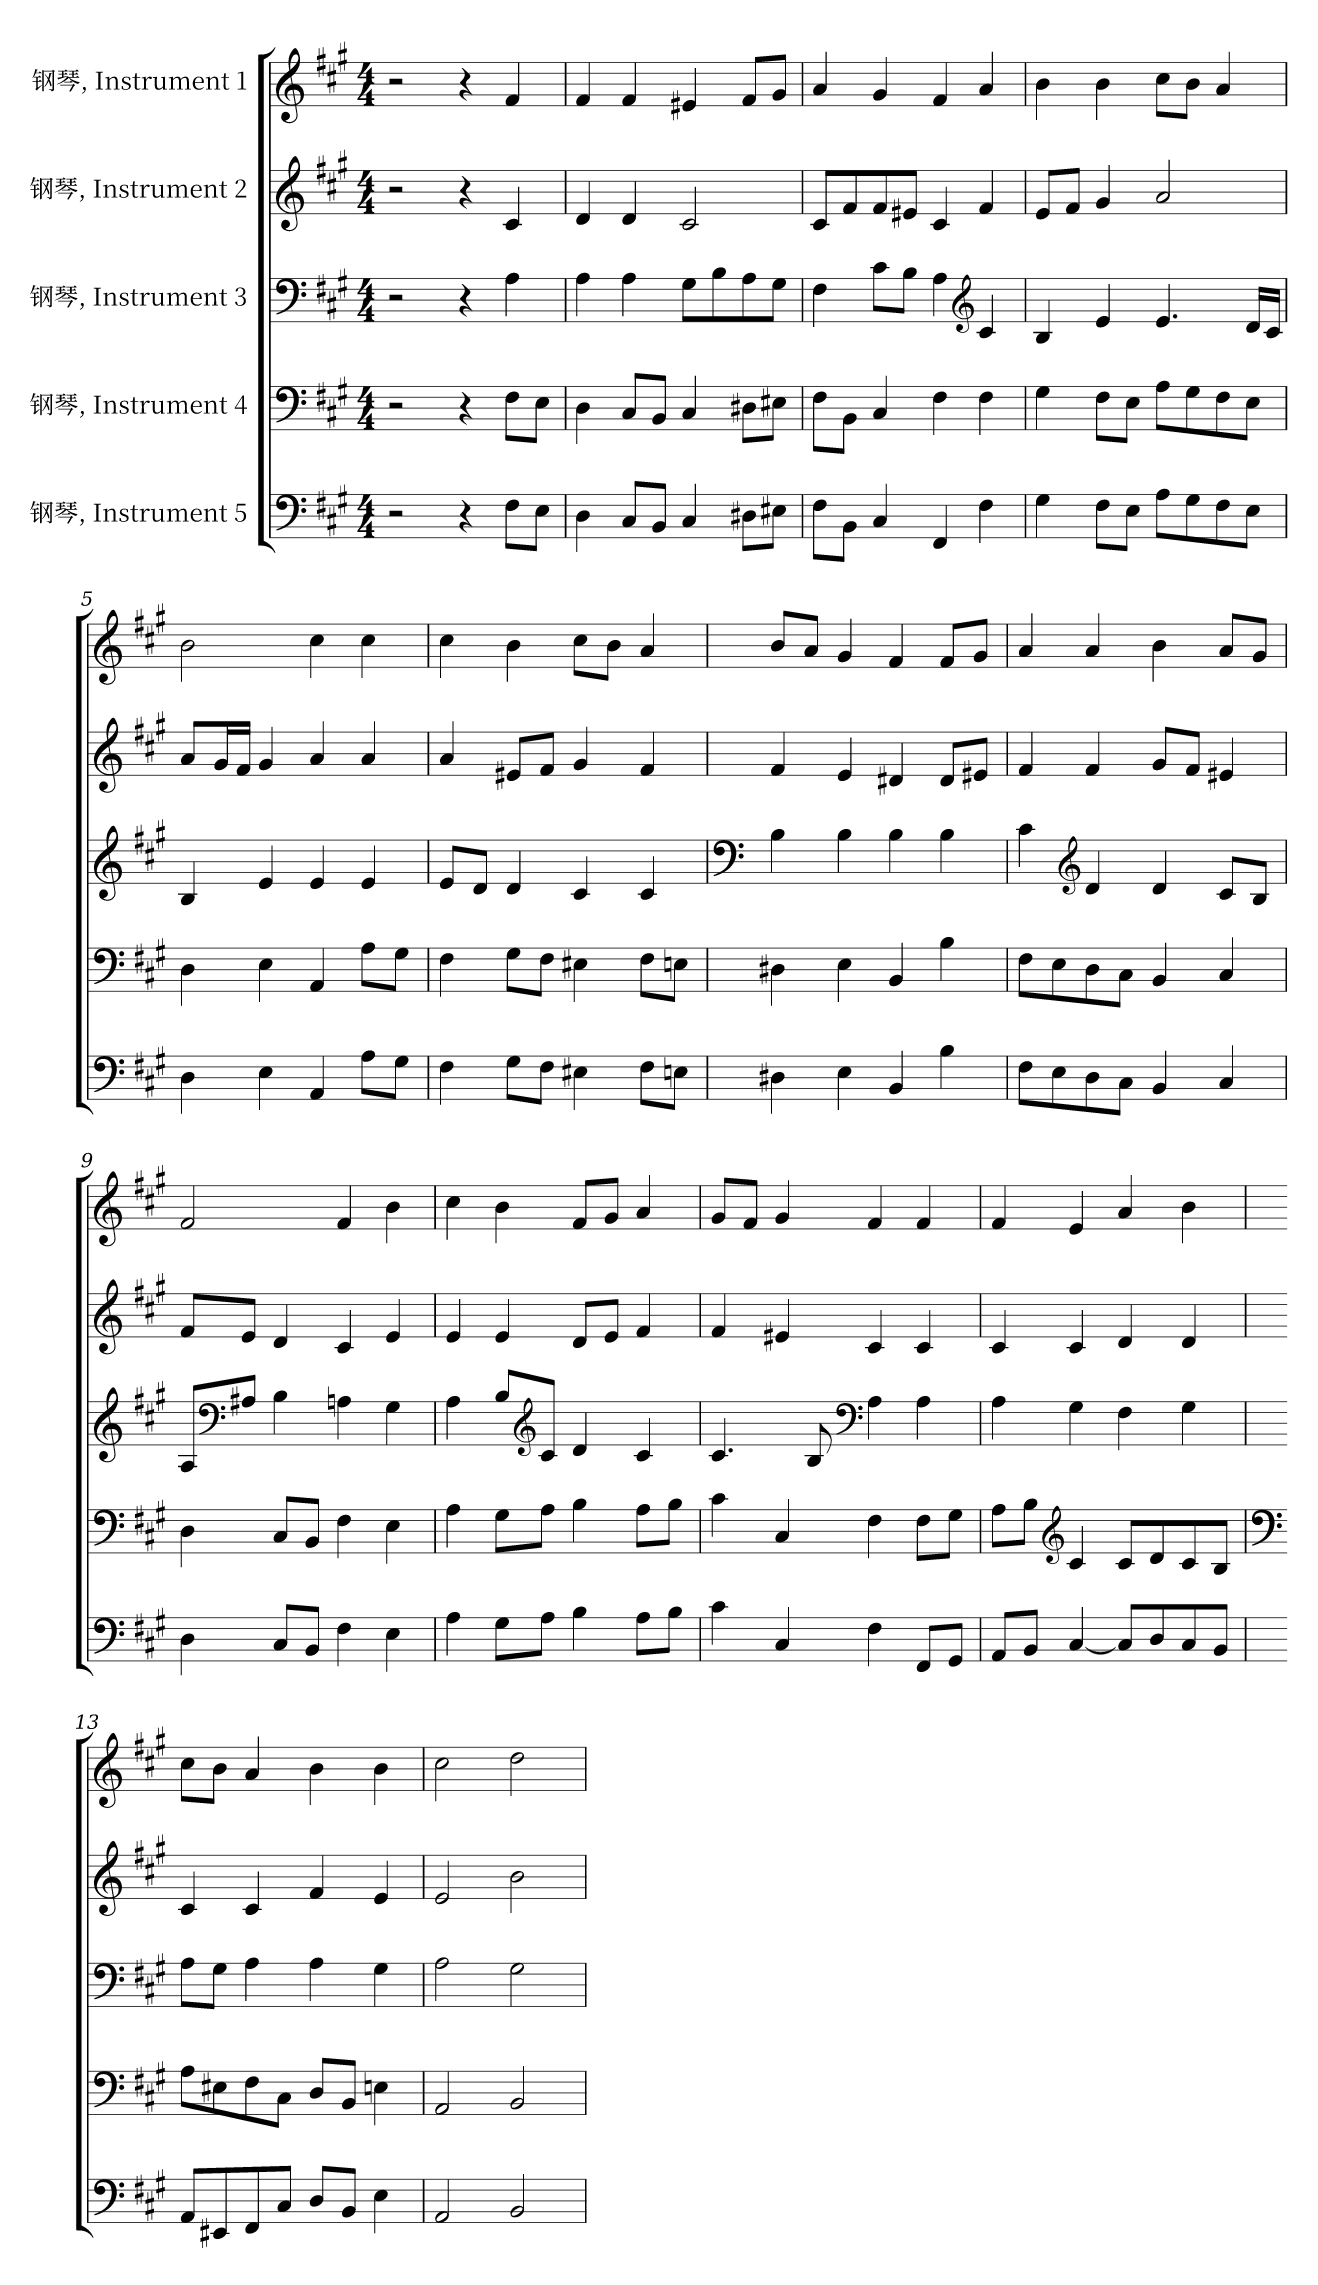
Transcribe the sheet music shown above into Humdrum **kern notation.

**kern	**kern	**kern	**kern	**kern
*part5	*part4	*part3	*part2	*part1
*staff5	*staff4	*staff3	*staff2	*staff1
*I"钢琴, Instrument 5	*I"钢琴, Instrument 4	*I"钢琴, Instrument 3	*I"钢琴, Instrument 2	*I"钢琴, Instrument 1
*clefF4	*clefF4	*clefF4	*clefG2	*clefG2
*k[f#c#g#]	*k[f#c#g#]	*k[f#c#g#]	*k[f#c#g#]	*k[f#c#g#]
*M4/4	*M4/4	*M4/4	*M4/4	*M4/4
*MM96	*MM96	*MM96	*MM96	*MM96
=1	=1	=1	=1	=1
2r	2r	2r	2r	2r
4r	4r	4r	4r	4r
8F#\L	8F#\L	4A\	4c#/	4f#/
8E\J	8E\J	.	.	.
=2	=2	=2	=2	=2
4D\	4D\	4A\	4d/	4f#/
8C#/L	8C#/L	4A\	4d/	4f#/
8BB/J	8BB/J	.	.	.
4C#/	4C#/	8G#\L	2c#/	4e#X/
.	.	8B\	.	.
8D#X\L	8D#X\L	8A\	.	8f#/L
8E#X\J	8E#X\J	8G#\J	.	8g#/J
=3	=3	=3	=3	=3
8F#\L	8F#\L	4F#\	8c#/L	4a/
8BB\J	8BB\J	.	8f#/	.
4C#/	4C#/	8c#\L	8f#/	4g#/
.	.	8B\J	8e#X/J	.
4FF#/	4F#\	4A\	4c#/	4f#/
*	*	*clefG2	*	*
4F#\	4F#\	4c#/	4f#/	4a/
=4	=4	=4	=4	=4
4G#\	4G#\	4B/	8e/L	4b\
.	.	.	8f#/J	.
8F#\L	8F#\L	4e/	4g#/	4b\
8E\J	8E\J	.	.	.
8A\L	8A\L	4.e/	2a/	8cc#\L
8G#\	8G#\	.	.	8b\J
8F#\	8F#\	.	.	4a/
8E\J	8E\J	16d/LL	.	.
.	.	16c#/JJ	.	.
!!LO:LB:g=z
=5	=5	=5	=5	=5
4D\	4D\	4B/	8a/L	2b\
.	.	.	16g#/L	.
.	.	.	16f#/JJ	.
4E\	4E\	4e/	4g#/	.
4AA/	4AA/	4e/	4a/	4cc#\
8A\L	8A\L	4e/	4a/	4cc#\
8G#\J	8G#\J	.	.	.
=6	=6	=6	=6	=6
4F#\	4F#\	8e/L	4a/	4cc#\
.	.	8d/J	.	.
8G#\L	8G#\L	4d/	8e#X/L	4b\
8F#\J	8F#\J	.	8f#/J	.
4E#X\	4E#X\	4c#/	4g#/	8cc#\L
.	.	.	.	8b\J
8F#\L	8F#\L	4c#/	4f#/	4a/
8En\J	8En\J	.	.	.
=7	=7	=7	=7	=7
*	*	*clefF4	*	*
4D#X\	4D#X\	4B\	4f#/	8b/L
.	.	.	.	8a/J
4E\	4E\	4B\	4e/	4g#/
4BB/	4BB/	4B\	4d#X/	4f#/
4B\	4B\	4B\	8d#/L	8f#/L
.	.	.	8e#X/J	8g#/J
=8	=8	=8	=8	=8
8F#\L	8F#\L	4c#\	4f#/	4a/
8E\	8E\	.	.	.
*	*	*clefG2	*	*
8D\	8D\	4d/	4f#/	4a/
8C#\J	8C#\J	.	.	.
4BB/	4BB/	4d/	8g#/L	4b\
.	.	.	8f#/J	.
4C#/	4C#/	8c#/L	4e#X/	8a/L
.	.	8B/J	.	8g#/J
!!LO:PB:g=z
=9	=9	=9	=9	=9
4D\	4D\	8A/L	8f#/L	2f#/
*	*	*clefF4	*	*
.	.	8A#X/J	8e/J	.
8C#/L	8C#/L	4B\	4d/	.
8BB/J	8BB/J	.	.	.
4F#\	4F#\	4An\	4c#/	4f#/
4E\	4E\	4G#\	4e/	4b\
=10	=10	=10	=10	=10
4A\	4A\	4A\	4e/	4cc#\
8G#\L	8G#\L	8B/L	4e/	4b\
*	*	*clefG2	*	*
8A\J	8A\J	8c#/J	.	.
4B\	4B\	4d/	8d/L	8f#/L
.	.	.	8e/J	8g#/J
8A\L	8A\L	4c#/	4f#/	4a/
8B\J	8B\J	.	.	.
=11	=11	=11	=11	=11
4c#\	4c#\	4.c#/	4f#/	8g#/L
.	.	.	.	8f#/J
4C#/	4C#/	.	4e#X/	4g#/
.	.	8B/	.	.
*	*	*clefF4	*	*
4F#\	4F#\	4A\	4c#/	4f#/
8FF#/L	8F#\L	4A\	4c#/	4f#/
8GG#/J	8G#\J	.	.	.
=12	=12	=12	=12	=12
8AA/L	8A\L	4A\	4c#/	4f#/
8BB/J	8B\J	.	.	.
*	*clefG2	*	*	*
[4C#/	4c#/	4G#\	4c#/	4e/
8C#/L]	8c#/L	4F#\	4d/	4a/
8D/	8d/	.	.	.
8C#/	8c#/	4G#\	4d/	4b\
8BB/J	8B/J	.	.	.
!!LO:LB:g=z
=13	=13	=13	=13	=13
*	*clefF4	*	*	*
8AA/L	8A\L	8A\L	4c#/	8cc#\L
8EE#X/	8E#X\	8G#\J	.	8b\J
8FF#/	8F#\	4A\	4c#/	4a/
8C#/J	8C#\J	.	.	.
8D/L	8D/L	4A\	4f#/	4b\
8BB/J	8BB/J	.	.	.
4E\	4En\	4G#\	4e/	4b\
=14	=14	=14	=14	=14
2AA/	2AA/	2A\	2e/	2cc#\
2BB/	2BB/	2G#\	2b\	2dd\
=	=	=	=	=
*-	*-	*-	*-	*-
